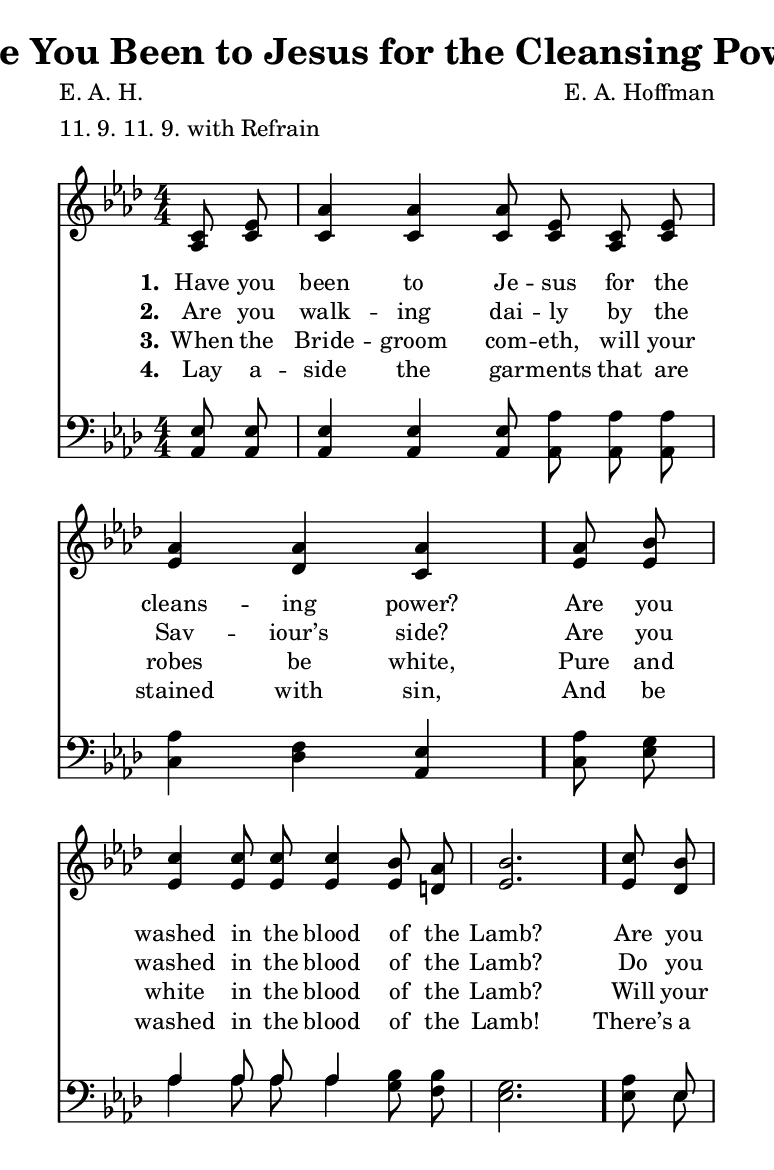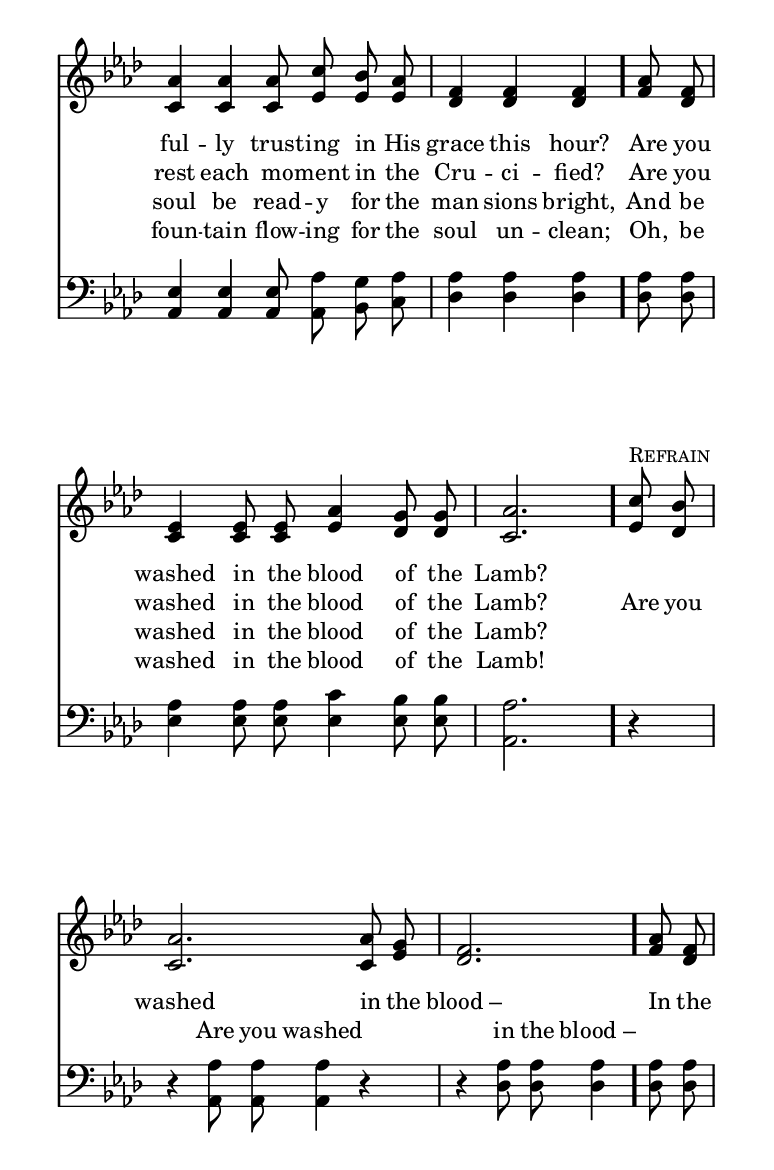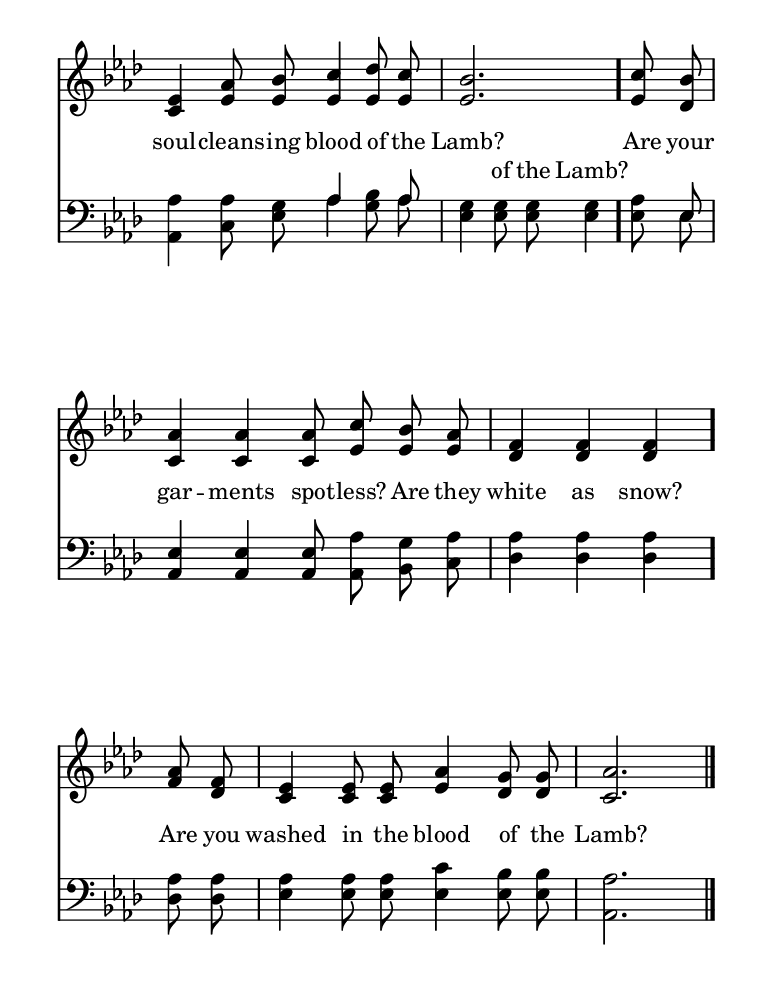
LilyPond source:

\include "common/global.ily"
\paper {
  \include "common/paper.ily"
  ragged-last-bottom = ##t
  system-count = #(cond (is-eogsized 6) (#t #f))
  page-count = #(cond (is-eogsized 2) (#t #f))
  systems-per-page = #(cond (is-eogsized 4) (#t #f))
}

\header{
  %gospel
  hymnnumber = "90"
  title = "Have You Been to Jesus for the Cleansing Power?"
  markuptitle = \markup \center-column { "Have You Been to Jesus" "for the Cleansing Power?" \vspace #0.4 }
  tunename = ""
  meter = "11. 9. 11. 9. with Refrain"
  poet = "E. A. H."
  composer = "E. A. Hoffman"
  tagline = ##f
}

% for fermata in MIDI
ta = { \tempo 4=80 }
tb = { \tempo 4=40 }

patternAA = { c8 c8 | c4 c4 c8 c8 c8 c8 | c4 c4 c4 }

patternBA = { c8 c8 | c4 c8 c8 c4 c8 c8 | c2. }
patternBB = { c8 c8 | c4 c8 c8 c4 c8 c8 | c4 c8 c8 c4 }

patternCA = { c8 c8 | c2. c8 c8 | c2. }
patternCB = { c4 | c4 c8 c8 c4 c4 | c4 c8 c8 c4 }

global = {
  \include "common/overrides.ily"
  \override Staff.TimeSignature.style = #'numbered
  \time 4/4
  \override Score.MetronomeMark.transparent = ##t % hide all fermata changes too
  \ta
  \key aes \major
  \partial 4
  \autoBeamOff
}

notesSoprano = {
\global
\relative c' {

  \changePitch \patternAA { c ees | aes aes aes ees c ees | aes aes aes }
  \changePitch \patternBA { aes bes | c c c c bes aes | bes }
  \changePitch \patternAA { c bes | aes aes aes c bes aes | f f f }
  \changePitch \patternBA { aes f | ees ees ees aes g g | aes }

  << s^\markup { \small \caps "Refrain" }
  \changePitch \patternCA { c bes | aes aes g | f } >>
  \changePitch \patternBA { aes f | ees aes bes c des c | bes }
  \changePitch \patternAA { c bes | aes aes aes c bes aes | f f f }
  \changePitch \patternBA { aes f | ees ees ees aes g g | aes }

  \bar "|."

}
}

notesAlto = {
\global
\relative e {

  \changePitch \patternAA { aes c | c c c c aes c | ees des c }
  \changePitch \patternBA { ees ees | ees ees ees ees ees d | ees }
  \changePitch \patternAA { ees des | c c c ees ees ees | des des des }
  \changePitch \patternBA { f des | c c c ees des des | c }

  \changePitch \patternCA { ees des | c c ees | des }
  \changePitch \patternBA { f des c ees ees ees ees ees | ees }
  \changePitch \patternAA { ees des | c c c ees ees ees | des des des }
  \changePitch \patternBA { f des | c c c ees des des | c }

}
}

notesTenor = {
\global
\relative a {

  \changePitch \patternAA { ees ees | ees ees ees aes aes aes | aes f ees }
  \changePitch \patternBA { aes g | aes aes aes aes bes bes | g }
  \changePitch \patternAA { aes ees | ees ees ees aes g aes | aes aes aes }
  \changePitch \patternBA { aes aes | aes aes aes c bes bes | aes }

  \changePitch \patternCB { r | r aes aes aes r | r aes aes aes }
  \changePitch \patternBB { aes aes | aes aes g aes bes aes | g g g g }
  \changePitch \patternAA { aes ees | ees ees ees aes g aes | aes aes aes }
  \changePitch \patternBA { aes aes | aes aes aes c bes bes | aes }

}
}

notesBass = {
\global
\relative f, {

  \changePitch \patternAA { aes aes | aes aes aes aes aes aes | c des aes }
  \changePitch \patternBA { c ees | aes aes aes aes g f | ees }
  \changePitch \patternAA { ees ees | aes, aes aes aes bes c | des des des }
  \changePitch \patternBA { des des | ees ees ees ees ees ees | aes, }

  \changePitch \patternCB { r | r aes aes aes r | r des des des }
  \changePitch \patternBB { des des aes c ees aes g aes  | ees ees ees ees }
  \changePitch \patternAA { ees ees | aes, aes aes aes bes c | des des des }
  \changePitch \patternBA { des des | ees ees ees ees ees ees | aes, }

}
}

Refrain = \lyricmode {

%{HIDE>%} Are you washed in the blood_– \bar "." %{<HIDE%}
%LYRICS Are you washed ... in the blood ...
In the soul -- cleans -- ing blood of the Lamb? \bar "."
Are your gar -- ments spot -- less? Are they white as snow? \bar "."
Are you washed in the blood of the Lamb? \bar "."

}

wordsA = \lyricmode {
\set stanza = "1."

Have you been to Je -- sus for the cleans -- ing power? \bar "."
Are you washed in the blood of the Lamb? \bar "."
Are you ful -- ly trust -- ing in His grace this hour? \bar "."
Are you washed in the blood of the Lamb? \bar "." \eogbreak

}

wordsB = \lyricmode {
\set stanza = "2."

Are you walk -- ing dai -- ly by the Sav -- iour’s side?
Are you washed in the blood of the Lamb?
Do you rest each mo -- ment in the Cru -- ci -- fied?
Are you washed in the blood of the Lamb?

\Refrain

}

wordsC = \lyricmode {
\set stanza = "3."

When the Bride -- groom com -- eth, will your robes be white,
Pure and white in the blood of the Lamb?
Will your soul be read -- y for the man -- sions bright,
And be washed in the blood of the Lamb?

}

wordsD = \lyricmode {
\set stanza = "4."

Lay a -- side the gar -- ments that are stained with sin,
And be washed in the blood of the Lamb!
There’s a foun -- tain flow -- ing for the soul un -- clean;
Oh, be washed in the blood of the Lamb!

}

underWords = \lyricmode {

{ \repeat unfold 40 { \skip 4 } }
Are you washed in the blood_–
{ \repeat unfold 9 { \skip 4 } }
of the Lamb?

}

\score {
  \context ChoirStaff <<
    \context Staff = upper <<
      \set Staff.autoBeaming = ##f
      \set ChoirStaff.systemStartDelimiter = #'SystemStartBar
      \set ChoirStaff.printPartCombineTexts = ##f
      \partcombine #'(2 . 11) \notesSoprano \notesAlto
      \context NullVoice = sopranos { \voiceOne << \notesSoprano >> }
      \context Lyrics = one   \lyricsto sopranos \wordsA
      \context Lyrics = two   \lyricsto sopranos \wordsB
      \context Lyrics = three \lyricsto sopranos \wordsC
      \context Lyrics = four  \lyricsto sopranos \wordsD
    >>
    \context Staff = men <<
      \set Staff.autoBeaming = ##f
      \clef bass
      \set ChoirStaff.printPartCombineTexts = ##f
      \partcombine #'(2 . 11) \notesTenor \notesBass
      \context NullVoice = tenors { \voiceOne << \notesTenor >> }
    >>
    \context Lyrics = three \lyricsto tenors \underWords
  >>
  \layout {
    \include "common/layout.ily"
  }
  \midi{
    \include "common/midi.ily"
  }
}

\version "2.19.49"  % necessary for upgrading to future LilyPond versions.

% vi:set et ts=2 sw=2 ai nocindent syntax=lilypond:
